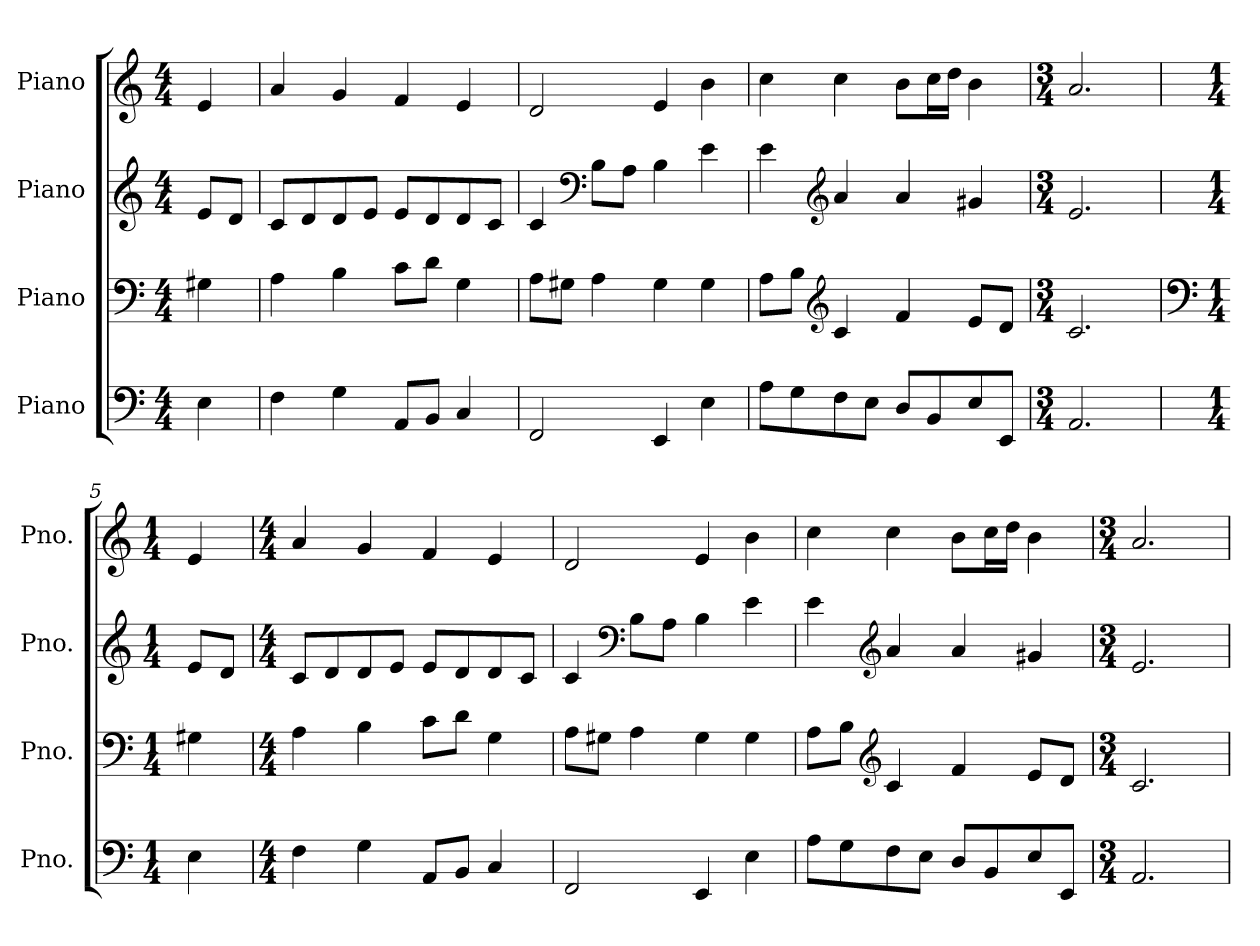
**kern	**kern	**kern	**kern
*part4	*part3	*part2	*part1
*staff4	*staff3	*staff2	*staff1
*I"Piano	*I"Piano	*I"Piano	*I"Piano
*I'Pno.	*I'Pno.	*I'Pno.	*I'Pno.
*clefF4	*clefF4	*clefG2	*clefG2
*k[]	*k[]	*k[]	*k[]
*M4/4	*M4/4	*M4/4	*M4/4
*MM120	*MM120	*MM120	*MM120
=	=	=	=
4E\	4G#X\	8e/L	4e/
.	.	8d/J	.
=1	=1	=1	=1
4F\	4A\	8c/L	4a/
.	.	8d/	.
4G\	4B\	8d/	4g/
.	.	8e/J	.
8AA/L	8c\L	8e/L	4f/
8BB/J	8d\J	8d/	.
4C/	4G\	8d/	4e/
.	.	8c/J	.
=2	=2	=2	=2
2FF/	8A\L	4c/	2d/
.	8G#X\J	.	.
*	*	*clefF4	*
.	4A\	8B\L	.
.	.	8A\J	.
4EE/	4G#\	4B\	4e/
4E\	4G#\	4e\	4b\
=3	=3	=3	=3
8A\L	8A\L	4e\	4cc\
8G\	8B\J	.	.
*	*clefG2	*clefG2	*
8F\	4c/	4a/	4cc\
8E\J	.	.	.
8D/L	4f/	4a/	8b\L
8BB/	.	.	16cc\L
.	.	.	16dd\JJ
8E/	8e/L	4g#X/	4b\
8EE/J	8d/J	.	.
=4	=4	=4	=4
*M3/4	*M3/4	*M3/4	*M3/4
2.AA/	2.c/	2.e/	2.a/
=5	=5	=5	=5
*	*clefF4	*	*
*M1/4	*M1/4	*M1/4	*M1/4
4E\	4G#X\	8e/L	4e/
.	.	8d/J	.
!!LO:LB:g=z
=6	=6	=6	=6
*M4/4	*M4/4	*M4/4	*M4/4
4F\	4A\	8c/L	4a/
.	.	8d/	.
4G\	4B\	8d/	4g/
.	.	8e/J	.
8AA/L	8c\L	8e/L	4f/
8BB/J	8d\J	8d/	.
4C/	4G\	8d/	4e/
.	.	8c/J	.
=7	=7	=7	=7
2FF/	8A\L	4c/	2d/
.	8G#X\J	.	.
*	*	*clefF4	*
.	4A\	8B\L	.
.	.	8A\J	.
4EE/	4G#\	4B\	4e/
4E\	4G#\	4e\	4b\
=8	=8	=8	=8
8A\L	8A\L	4e\	4cc\
8G\	8B\J	.	.
*	*clefG2	*clefG2	*
8F\	4c/	4a/	4cc\
8E\J	.	.	.
8D/L	4f/	4a/	8b\L
8BB/	.	.	16cc\L
.	.	.	16dd\JJ
8E/	8e/L	4g#X/	4b\
8EE/J	8d/J	.	.
=9	=9	=9	=9
*M3/4	*M3/4	*M3/4	*M3/4
2.AA/	2.c/	2.e/	2.a/
=	=	=	=
*-	*-	*-	*-
